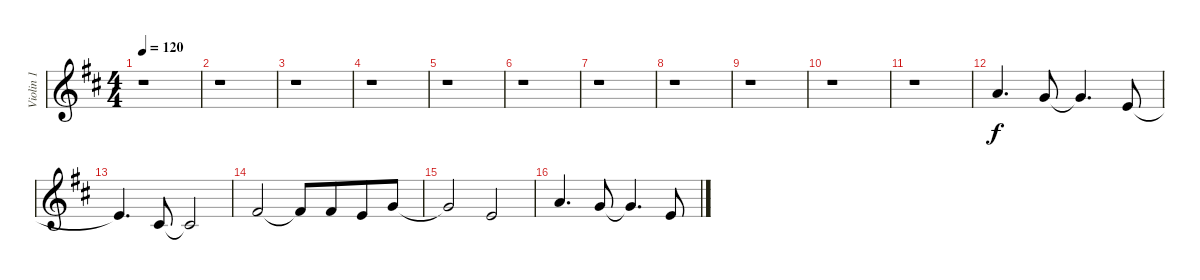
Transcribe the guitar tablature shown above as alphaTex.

\track ("Violin 1" "Violin 1") {instrument violin}
\staff {score}
\tuning (E5 A4 D4 G3) {hide}
\ts (4 4)
\tempo 120
\clef g2
\ks d
r.1{dy f} |
r.1 |
r.1 |
r.1 |
r.1 |
r.1 |
r.1 |
r.1 |
r.1 |
r.1 |
r.1 |
0.2.4{d} 5.3.8 5.3{t}.4{d} 2.3.8 |
2.3{t}.4{d} 6.4.8 6.4{t}.2 |
4.3.2 4.3{t}.8 4.3.8{beam merge} 2.3.8 5.3.8 |
5.3{t}.2 2.3.2 |
0.2.4{d} 5.3.8 5.3{t}.4{d} 2.3.8
